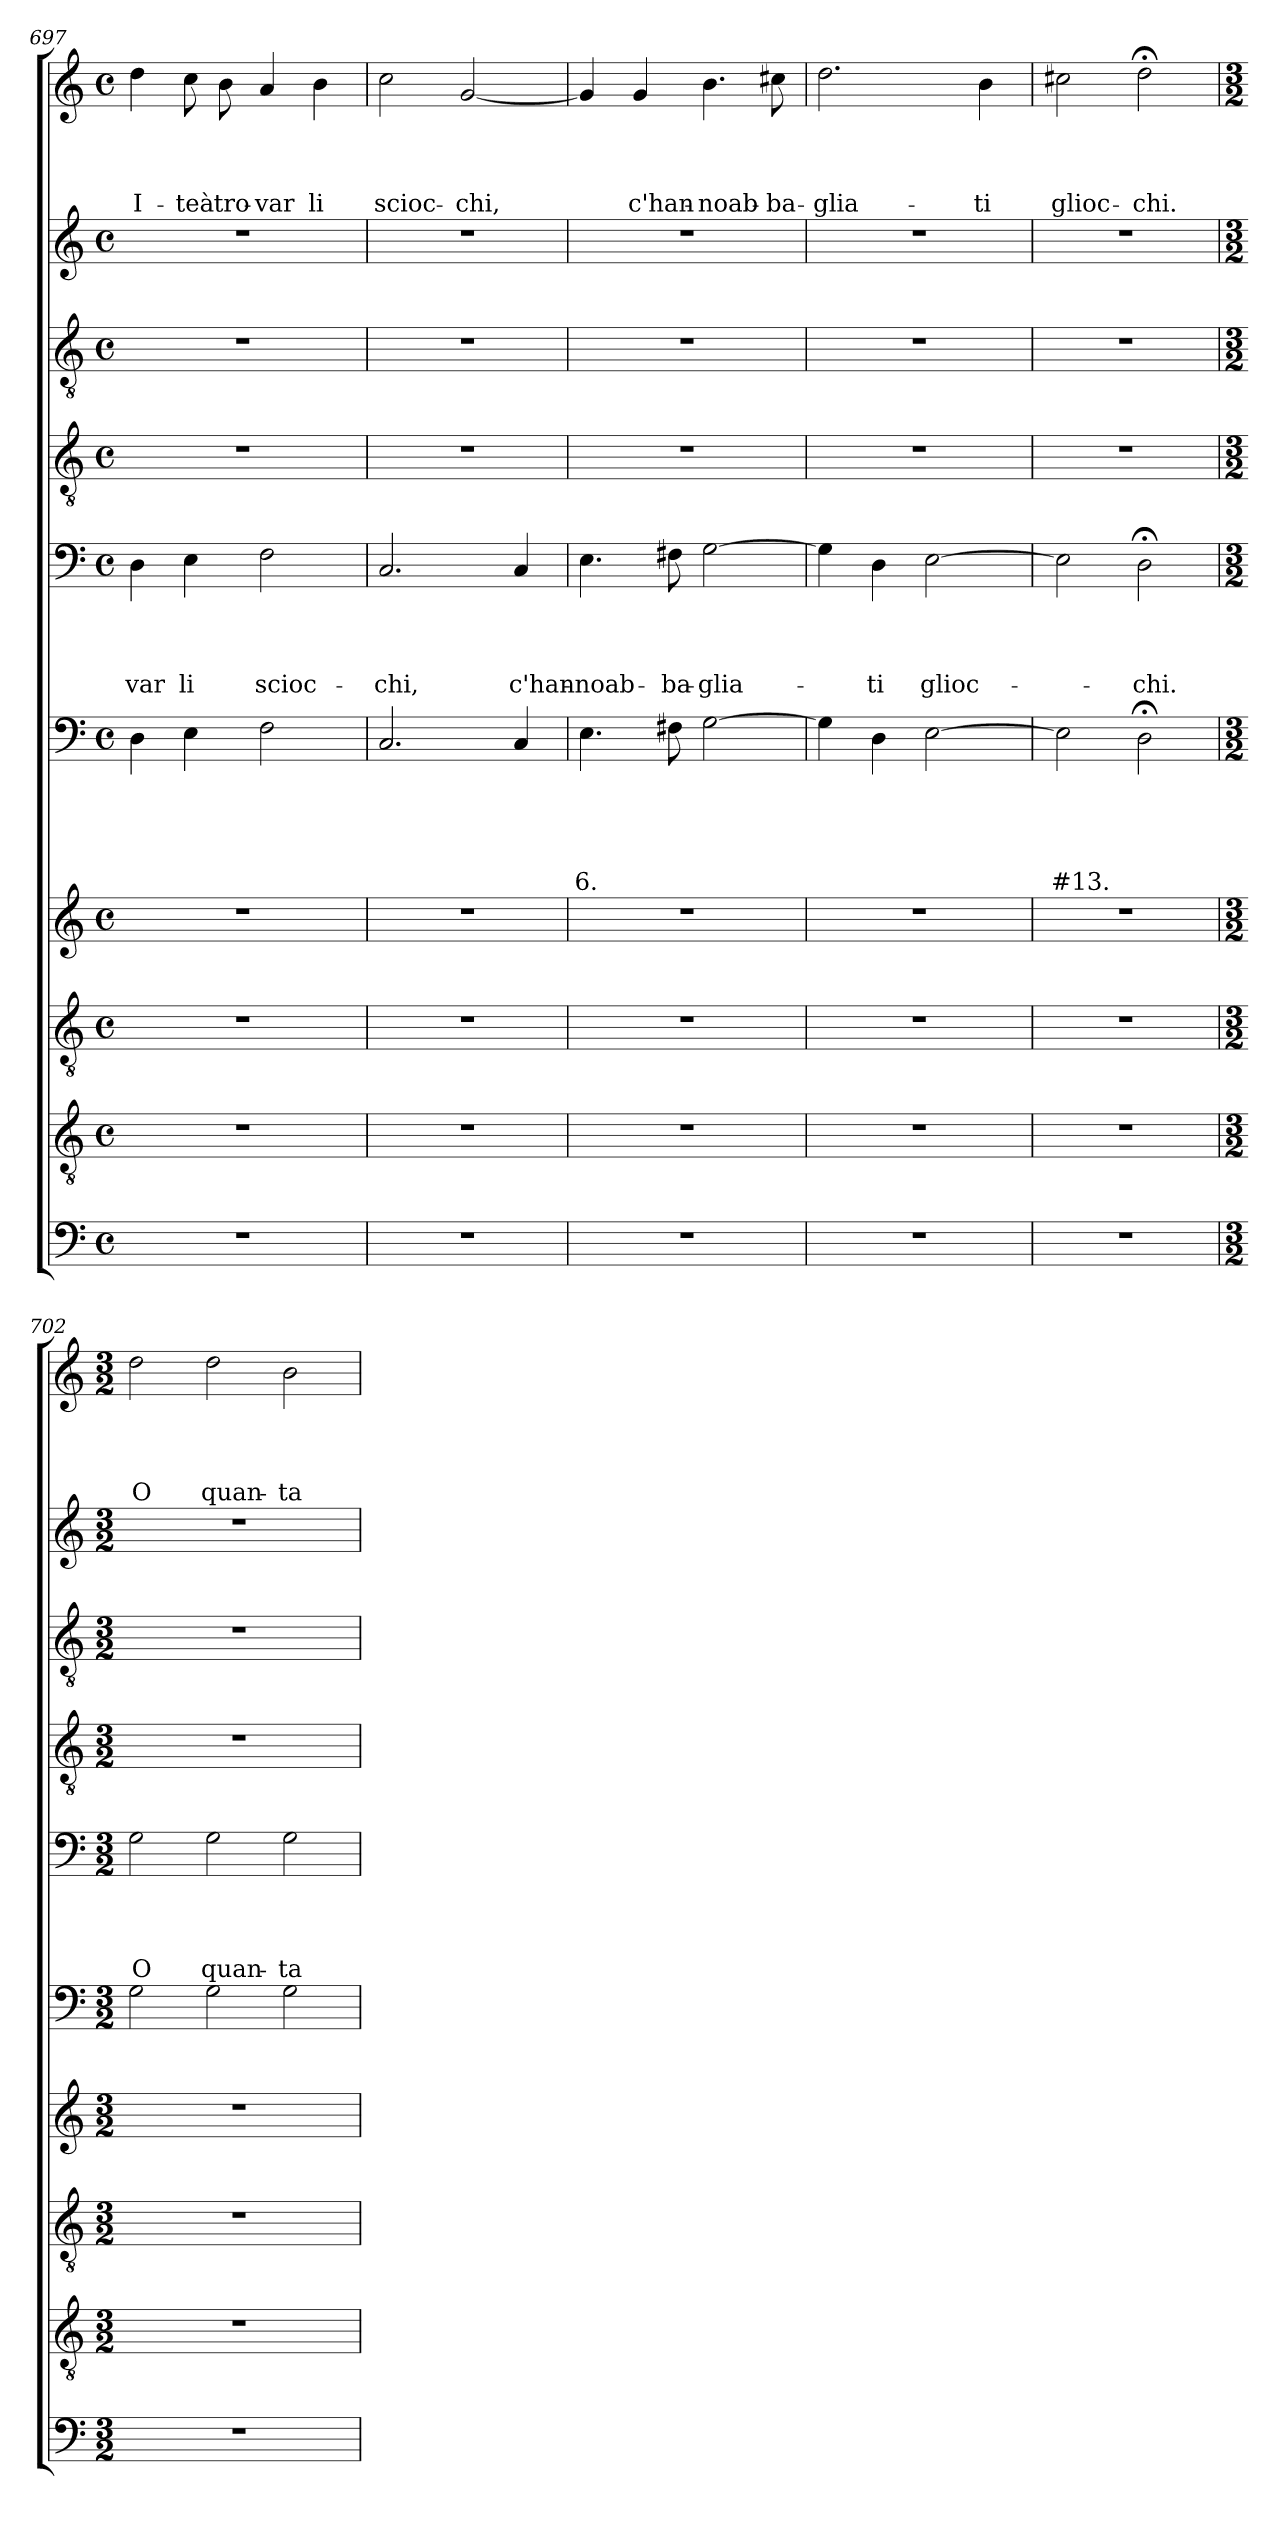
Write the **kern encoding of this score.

**kern	**kern	**kern	**kern	**kern	**text	**text	**text	**text	**text	**kern	**text	**text	**text	**text	**kern	**kern	**kern	**kern	**text	**text	**text	**text
*part10	*part9	*part8	*part7	*part6	*part6	*part6	*part6	*part6	*part6	*part5	*part5	*part5	*part5	*part5	*part4	*part3	*part2	*part1	*part1	*part1	*part1	*part1
*staff10	*staff9	*staff8	*staff7	*staff6	*staff6	*staff6	*staff6	*staff6	*staff6	*staff5	*staff5	*staff5	*staff5	*staff5	*staff4	*staff3	*staff2	*staff1	*staff1	*staff1	*staff1	*staff1
*clefF4	*clefGv2	*clefGv2	*clefG2	*clefF4	*	*	*	*	*	*clefF4	*	*	*	*	*clefGv2	*clefGv2	*clefG2	*clefG2	*	*	*	*
*k[]	*k[]	*k[]	*k[]	*k[]	*	*	*	*	*	*k[]	*	*	*	*	*k[]	*k[]	*k[]	*k[]	*	*	*	*
*C:	*C:	*C:	*C:	*C:	*	*	*	*	*	*C:	*	*	*	*	*C:	*C:	*C:	*C:	*	*	*	*
*M4/4	*M4/4	*M4/4	*M4/4	*M4/4	*	*	*	*	*	*M4/4	*	*	*	*	*M4/4	*M4/4	*M4/4	*M4/4	*	*	*	*
*met(c)	*met(c)	*met(c)	*met(c)	*met(c)	*	*	*	*	*	*met(c)	*	*	*	*	*met(c)	*met(c)	*met(c)	*met(c)	*	*	*	*
=697	=697	=697	=697	=697	=697	=697	=697	=697	=697	=697	=697	=697	=697	=697	=697	=697	=697	=697	=697	=697	=697	=697
1r	1r	1r	1r	4D\	.	.	.	.	.	4D\	.	.	.	-var	1r	1r	1r	4dd\	.	.	.	I-
.	.	.	.	4E\	.	.	.	.	.	4E\	.	.	.	li	.	.	.	8cc\	.	.	.	-teà
.	.	.	.	.	.	.	.	.	.	.	.	.	.	.	.	.	.	8b\	.	.	.	tro-
.	.	.	.	2F\	.	.	.	.	.	2F\	.	.	.	scioc-	.	.	.	4a/	.	.	.	-var
.	.	.	.	.	.	.	.	.	.	.	.	.	.	.	.	.	.	4b\	.	.	.	li
=698	=698	=698	=698	=698	=698	=698	=698	=698	=698	=698	=698	=698	=698	=698	=698	=698	=698	=698	=698	=698	=698	=698
1r	1r	1r	1r	2.C/	.	.	.	.	.	2.C/	.	.	.	-chi,	1r	1r	1r	2cc\	.	.	.	scioc-
.	.	.	.	.	.	.	.	.	.	.	.	.	.	.	.	.	.	[2g/	.	.	.	-chi,
.	.	.	.	4C/	.	.	.	.	.	4C/	.	.	.	c'han-	.	.	.	.	.	.	.	.
!!LO:LB:g=z
=699	=699	=699	=699	=699	=699	=699	=699	=699	=699	=699	=699	=699	=699	=699	=699	=699	=699	=699	=699	=699	=699	=699
1r	1r	1r	1r	4.E\	.	.	.	.	6.	4.E\	.	.	.	-noab-	1r	1r	1r	4g/]	.	.	.	.
.	.	.	.	.	.	.	.	.	.	.	.	.	.	.	.	.	.	4g/	.	.	.	c'han-
.	.	.	.	8F#X\	.	.	.	.	.	8F#X\	.	.	.	-ba-	.	.	.	.	.	.	.	.
.	.	.	.	[2G\	.	.	.	.	.	[2G\	.	.	.	-glia-	.	.	.	4.b\	.	.	.	-noab-
.	.	.	.	.	.	.	.	.	.	.	.	.	.	.	.	.	.	8cc#X\	.	.	.	-ba-
=700	=700	=700	=700	=700	=700	=700	=700	=700	=700	=700	=700	=700	=700	=700	=700	=700	=700	=700	=700	=700	=700	=700
1r	1r	1r	1r	4G\]	.	.	.	.	.	4G\]	.	.	.	.	1r	1r	1r	2.dd\	.	.	.	-glia-
.	.	.	.	4D\	.	.	.	.	.	4D\	.	.	.	-ti	.	.	.	.	.	.	.	.
.	.	.	.	[2E\	.	.	.	.	.	[2E\	.	.	.	glioc-	.	.	.	.	.	.	.	.
.	.	.	.	.	.	.	.	.	.	.	.	.	.	.	.	.	.	4b\	.	.	.	-ti
=701	=701	=701	=701	=701	=701	=701	=701	=701	=701	=701	=701	=701	=701	=701	=701	=701	=701	=701	=701	=701	=701	=701
1r	1r	1r	1r	2E\]	.	.	.	.	#13.	2E\]	.	.	.	.	1r	1r	1r	2cc#X\	.	.	.	glioc-
.	.	.	.	2D;<\	.	.	.	.	.	2D;<\	.	.	.	-chi.	.	.	.	2dd;<\	.	.	.	-chi.
=702	=702	=702	=702	=702	=702	=702	=702	=702	=702	=702	=702	=702	=702	=702	=702	=702	=702	=702	=702	=702	=702	=702
*M3/2	*M3/2	*M3/2	*M3/2	*M3/2	*	*	*	*	*	*M3/2	*	*	*	*	*M3/2	*M3/2	*M3/2	*M3/2	*	*	*	*
1.r	1.r	1.r	1.r	2G\	.	.	.	.	.	2G\	.	.	.	O	1.r	1.r	1.r	2dd\	.	.	.	O
.	.	.	.	2G\	.	.	.	.	.	2G\	.	.	.	quan-	.	.	.	2dd\	.	.	.	quan-
.	.	.	.	2G\	.	.	.	.	.	2G\	.	.	.	-ta	.	.	.	2b\	.	.	.	-ta
=	=	=	=	=	=	=	=	=	=	=	=	=	=	=	=	=	=	=	=	=	=	=
*-	*-	*-	*-	*-	*-	*-	*-	*-	*-	*-	*-	*-	*-	*-	*-	*-	*-	*-	*-	*-	*-	*-
